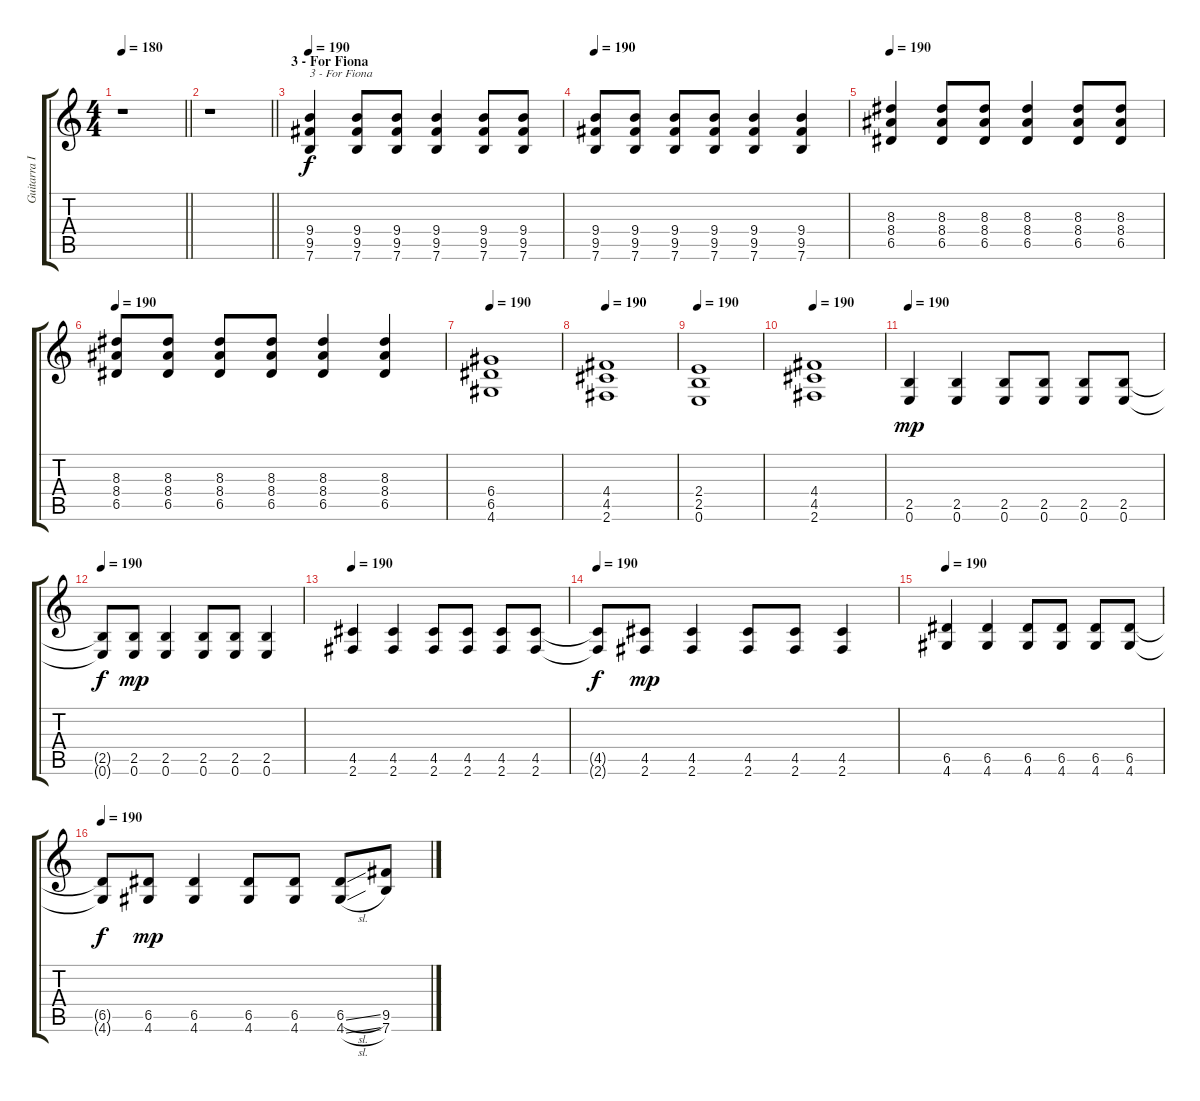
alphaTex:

\track ("Guitarra I" "Guitarra I") {instrument overdrivenguitar}
\staff {score tabs}
\tuning (E4 B3 G3 D3 A2 E2) {hide}
\ts (4 4)
\tempo 180
\clef g2
\barLineRight lightlight
\ks c
r.1{dy f} |
\barLineRight lightlight
r.1 |
\section ("" "3 - For Fiona")
\tempo 190
(9.4 9.5 7.6).4{txt "3 - For Fiona"} (9.4 9.5 7.6).8 (9.4 9.5 7.6).8 (9.4 9.5 7.6).4 (9.4 9.5 7.6).8 (9.4 9.5 7.6).8 |
\tempo 190
(9.4 9.5 7.6).8 (9.4 9.5 7.6).8 (9.4 9.5 7.6).8 (9.4 9.5 7.6).8 (9.4 9.5 7.6).4 (9.4 9.5 7.6).4 |
\tempo 190
(8.3 8.4 6.5).4 (8.3 8.4 6.5).8 (8.3 8.4 6.5).8 (8.3 8.4 6.5).4 (8.3 8.4 6.5).8 (8.3 8.4 6.5).8 |
\tempo 190
(8.3 8.4 6.5).8 (8.3 8.4 6.5).8 (8.3 8.4 6.5).8 (8.3 8.4 6.5).8 (8.3 8.4 6.5).4 (8.3 8.4 6.5).4 |
\tempo 190
(6.4 6.5 4.6).1 |
\tempo 190
(4.4 4.5 2.6).1 |
\tempo 190
(2.4 2.5 0.6).1 |
\tempo 190
(4.4 4.5 2.6).1 |
\tempo 190
(2.5 0.6).4{dy mp} (2.5 0.6).4 (2.5 0.6).8 (2.5 0.6).8 (2.5 0.6).8 (2.5 0.6).8 |
\tempo 190
(2.5{t} 0.6{t}).8{dy f} (2.5 0.6).8{dy mp} (2.5 0.6).4 (2.5 0.6).8 (2.5 0.6).8 (2.5 0.6).4 |
\tempo 190
(4.5 2.6).4 (4.5 2.6).4 (4.5 2.6).8 (4.5 2.6).8 (4.5 2.6).8 (4.5 2.6).8 |
\tempo 190
(4.5{t} 2.6{t}).8{dy f} (4.5 2.6).8{dy mp} (4.5 2.6).4 (4.5 2.6).8 (4.5 2.6).8 (4.5 2.6).4 |
\tempo 190
(6.5 4.6).4 (6.5 4.6).4 (6.5 4.6).8 (6.5 4.6).8 (6.5 4.6).8 (6.5 4.6).8 |
\tempo 190
(6.5{t} 4.6{t}).8{dy f} (6.5 4.6).8{dy mp} (6.5 4.6).4 (6.5 4.6).8 (6.5 4.6).8 (6.5{sl} 4.6{sl}).8 (9.5 7.6).8
